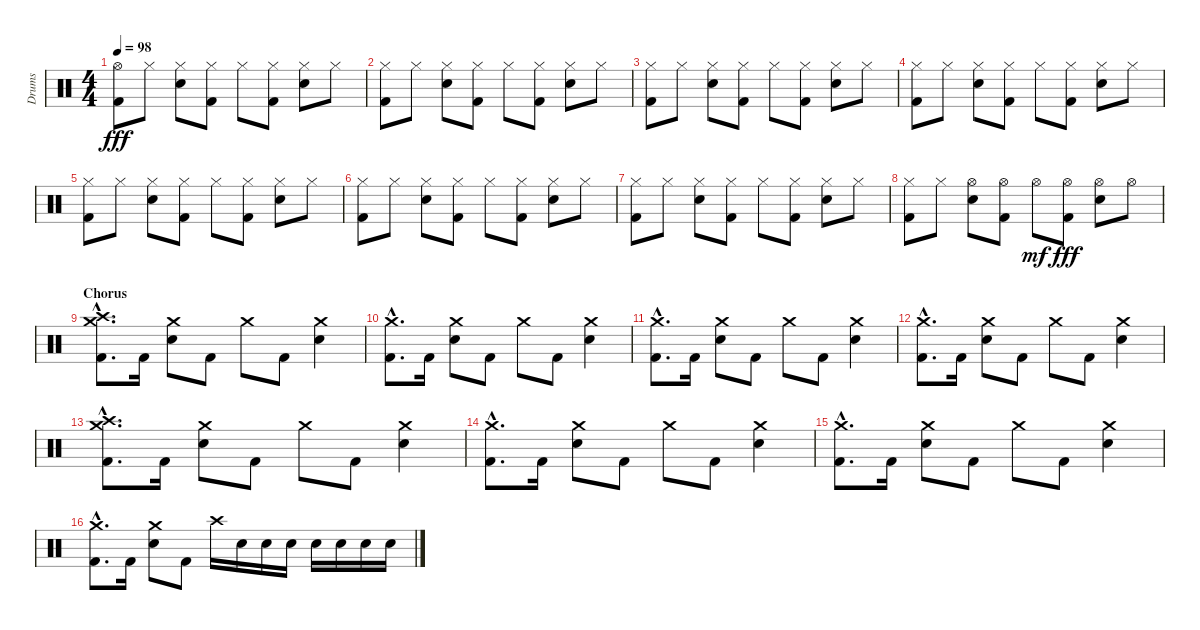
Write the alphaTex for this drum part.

\track ("Drums" "Drums") {instrument percussion}
\staff {score}
\articulation defaults
\ts (4 4)
\tempo 98
\clef neutral
\ks c
("Hi-Hat (open)" "Kick (hit) 2").8{dy fff} "Hi-Hat (closed)".8 ("Hi-Hat (closed)" "Electric Snare (hit)").8 ("Hi-Hat (closed)" "Kick (hit) 2").8 "Hi-Hat (closed)".8 ("Hi-Hat (closed)" "Kick (hit) 2").8 ("Hi-Hat (closed)" "Electric Snare (hit)").8 "Hi-Hat (closed)".8 |
("Hi-Hat (closed)" "Kick (hit) 2").8 "Hi-Hat (closed)".8 ("Hi-Hat (closed)" "Electric Snare (hit)").8 ("Hi-Hat (closed)" "Kick (hit) 2").8 "Hi-Hat (closed)".8 ("Hi-Hat (closed)" "Kick (hit) 2").8 ("Hi-Hat (closed)" "Electric Snare (hit)").8 "Hi-Hat (closed)".8 |
("Hi-Hat (closed)" "Kick (hit) 2").8 "Hi-Hat (closed)".8 ("Hi-Hat (closed)" "Electric Snare (hit)").8 ("Hi-Hat (closed)" "Kick (hit) 2").8 "Hi-Hat (closed)".8 ("Hi-Hat (closed)" "Kick (hit) 2").8 ("Hi-Hat (closed)" "Electric Snare (hit)").8 "Hi-Hat (closed)".8 |
("Hi-Hat (closed)" "Kick (hit) 2").8 "Hi-Hat (closed)".8 ("Hi-Hat (closed)" "Electric Snare (hit)").8 ("Hi-Hat (closed)" "Kick (hit) 2").8 "Hi-Hat (closed)".8 ("Hi-Hat (closed)" "Kick (hit) 2").8 ("Hi-Hat (closed)" "Electric Snare (hit)").8 "Hi-Hat (closed)".8 |
("Hi-Hat (closed)" "Kick (hit) 2").8 "Hi-Hat (closed)".8 ("Hi-Hat (closed)" "Electric Snare (hit)").8 ("Hi-Hat (closed)" "Kick (hit) 2").8 "Hi-Hat (closed)".8 ("Hi-Hat (closed)" "Kick (hit) 2").8 ("Hi-Hat (closed)" "Electric Snare (hit)").8 "Hi-Hat (closed)".8 |
("Hi-Hat (closed)" "Kick (hit) 2").8 "Hi-Hat (closed)".8 ("Hi-Hat (closed)" "Electric Snare (hit)").8 ("Hi-Hat (closed)" "Kick (hit) 2").8 "Hi-Hat (closed)".8 ("Hi-Hat (closed)" "Kick (hit) 2").8 ("Hi-Hat (closed)" "Electric Snare (hit)").8 "Hi-Hat (closed)".8 |
("Hi-Hat (closed)" "Kick (hit) 2").8 "Hi-Hat (closed)".8 ("Hi-Hat (closed)" "Electric Snare (hit)").8 ("Hi-Hat (closed)" "Kick (hit) 2").8 "Hi-Hat (closed)".8 ("Hi-Hat (closed)" "Kick (hit) 2").8 ("Hi-Hat (closed)" "Electric Snare (hit)").8 "Hi-Hat (closed)".8 |
("Hi-Hat (closed)" "Kick (hit) 2").8 "Hi-Hat (closed)".8 ("Hi-Hat (open)" "Electric Snare (hit)").8 ("Hi-Hat (open)" "Kick (hit) 2").8 "Hi-Hat (open)".8{dy mf} ("Hi-Hat (open)" "Kick (hit) 2").8{dy fff} ("Hi-Hat (open)" "Electric Snare (hit)").8 "Hi-Hat (open)".8 |
\section ("" "Chorus")
("Crash high (hit)"{hac} "Crash medium (hit)"{hac} "Kick (hit) 2"{hac}).8{d} "Kick (hit) 2".16 ("Crash medium (hit)" "Electric Snare (hit)").8 "Kick (hit) 2".8 "Crash medium (hit)".8 "Kick (hit) 2".8 ("Crash medium (hit)" "Electric Snare (hit)").4 |
("Crash medium (hit)"{hac} "Kick (hit) 2"{hac}).8{d} "Kick (hit) 2".16 ("Crash medium (hit)" "Electric Snare (hit)").8 "Kick (hit) 2".8 "Crash medium (hit)".8 "Kick (hit) 2".8 ("Crash medium (hit)" "Electric Snare (hit)").4 |
("Crash medium (hit)"{hac} "Kick (hit) 2"{hac}).8{d} "Kick (hit) 2".16 ("Crash medium (hit)" "Electric Snare (hit)").8 "Kick (hit) 2".8 "Crash medium (hit)".8 "Kick (hit) 2".8 ("Crash medium (hit)" "Electric Snare (hit)").4 |
("Crash medium (hit)"{hac} "Kick (hit) 2"{hac}).8{d} "Kick (hit) 2".16 ("Crash medium (hit)" "Electric Snare (hit)").8 "Kick (hit) 2".8 "Crash medium (hit)".8 "Kick (hit) 2".8 ("Crash medium (hit)" "Electric Snare (hit)").4 |
("Crash high (hit)"{hac} "Crash medium (hit)"{hac} "Kick (hit) 2"{hac}).8{d} "Kick (hit) 2".16 ("Crash medium (hit)" "Electric Snare (hit)").8 "Kick (hit) 2".8 "Crash medium (hit)".8 "Kick (hit) 2".8 ("Crash medium (hit)" "Electric Snare (hit)").4 |
("Crash medium (hit)"{hac} "Kick (hit) 2"{hac}).8{d} "Kick (hit) 2".16 ("Crash medium (hit)" "Electric Snare (hit)").8 "Kick (hit) 2".8 "Crash medium (hit)".8 "Kick (hit) 2".8 ("Crash medium (hit)" "Electric Snare (hit)").4 |
("Crash medium (hit)"{hac} "Kick (hit) 2"{hac}).8{d} "Kick (hit) 2".16 ("Crash medium (hit)" "Electric Snare (hit)").8 "Kick (hit) 2".8 "Crash medium (hit)".8 "Kick (hit) 2".8 ("Crash medium (hit)" "Electric Snare (hit)").4 |
("Crash medium (hit)"{hac} "Kick (hit) 2"{hac}).8{d} "Kick (hit) 2".16 ("Crash medium (hit)" "Electric Snare (hit)").8 "Kick (hit) 2".8 "Crash high (hit)".16 "Electric Snare (hit)".16 "Electric Snare (hit)".16 "Electric Snare (hit)".16 "Electric Snare (hit)".16 "Electric Snare (hit)".16 "Electric Snare (hit)".16 "Electric Snare (hit)".16
